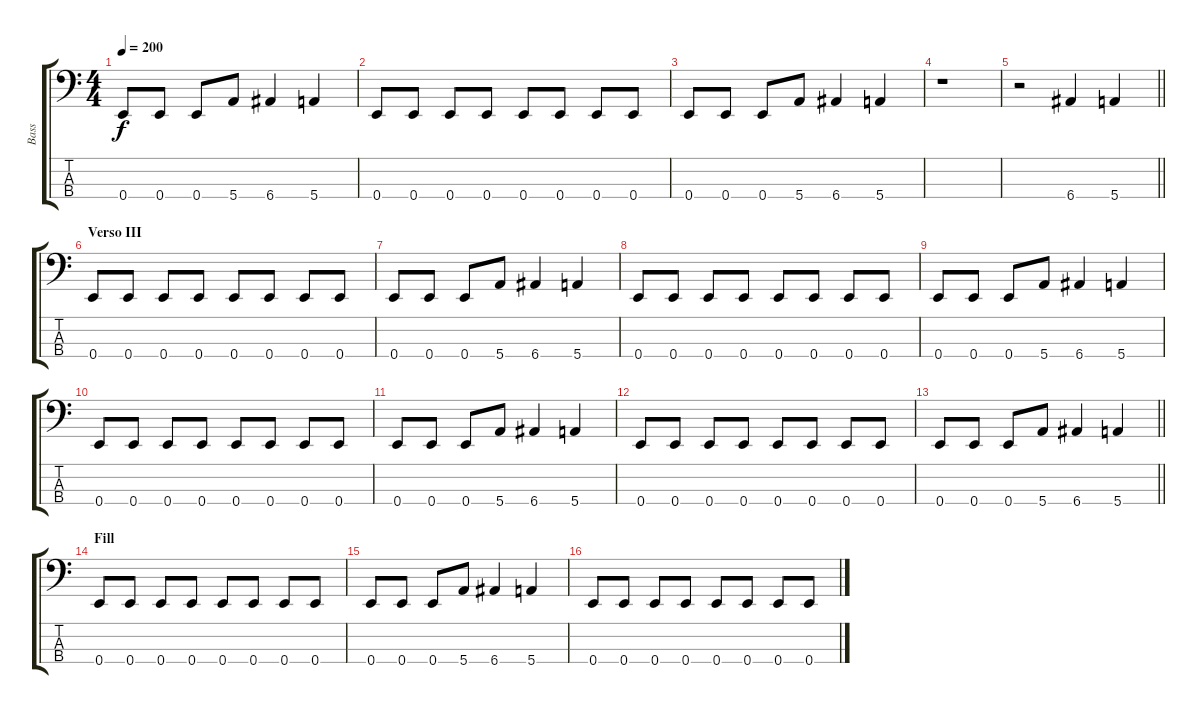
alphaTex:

\track ("Bass" "Bass") {instrument electricbasspick}
\staff {score tabs}
\tuning (G2 D2 A1 E1) {hide}
\ts (4 4)
\tempo 200
\clef f4
\ks c
0.4.8{dy f} 0.4.8 0.4.8 5.4.8 6.4.4 5.4.4 |
0.4.8 0.4.8 0.4.8 0.4.8 0.4.8 0.4.8 0.4.8 0.4.8 |
0.4.8 0.4.8 0.4.8 5.4.8 6.4.4 5.4.4 |
r.1 |
\barLineRight lightlight
r.2 6.4.4 5.4.4 |
\section ("" "Verso III")
0.4.8 0.4.8 0.4.8 0.4.8 0.4.8 0.4.8 0.4.8 0.4.8 |
0.4.8 0.4.8 0.4.8 5.4.8 6.4.4 5.4.4 |
0.4.8 0.4.8 0.4.8 0.4.8 0.4.8 0.4.8 0.4.8 0.4.8 |
0.4.8 0.4.8 0.4.8 5.4.8 6.4.4 5.4.4 |
0.4.8 0.4.8 0.4.8 0.4.8 0.4.8 0.4.8 0.4.8 0.4.8 |
0.4.8 0.4.8 0.4.8 5.4.8 6.4.4 5.4.4 |
0.4.8 0.4.8 0.4.8 0.4.8 0.4.8 0.4.8 0.4.8 0.4.8 |
\barLineRight lightlight
0.4.8 0.4.8 0.4.8 5.4.8 6.4.4 5.4.4 |
\section ("" "Fill")
0.4.8 0.4.8 0.4.8 0.4.8 0.4.8 0.4.8 0.4.8 0.4.8 |
0.4.8 0.4.8 0.4.8 5.4.8 6.4.4 5.4.4 |
0.4.8 0.4.8 0.4.8 0.4.8 0.4.8 0.4.8 0.4.8 0.4.8
